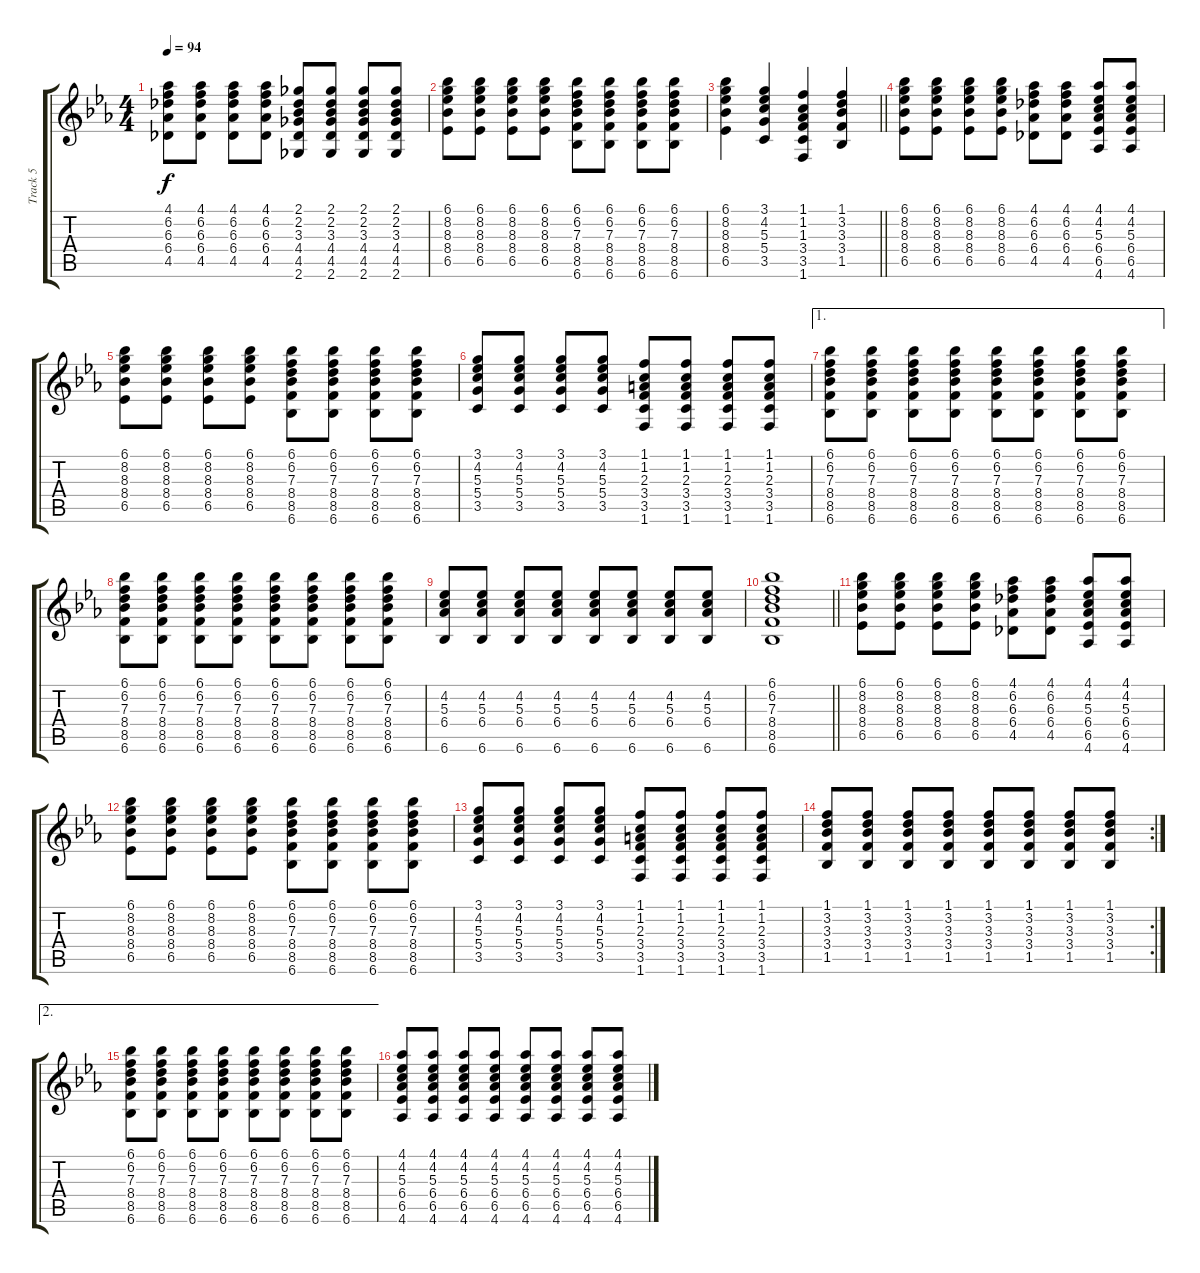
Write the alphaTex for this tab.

\track ("Track 5" "Track 5") {instrument acousticguitarsteel}
\staff {score tabs}
\tuning (E4 B3 G3 D3 A2 E2) {hide}
\ts (4 4)
\tempo 94
\clef g2
\ks eb
(4.1 6.2 6.3 6.4 4.5).8{dy f} (4.1 6.2 6.3 6.4 4.5).8 (4.1 6.2 6.3 6.4 4.5).8 (4.1 6.2 6.3 6.4 4.5).8 (2.1 2.2 3.3 4.4 4.5 2.6).8 (2.1 2.2 3.3 4.4 4.5 2.6).8 (2.1 2.2 3.3 4.4 4.5 2.6).8 (2.1 2.2 3.3 4.4 4.5 2.6).8 |
(6.1 8.2 8.3 8.4 6.5).8 (6.1 8.2 8.3 8.4 6.5).8 (6.1 8.2 8.3 8.4 6.5).8 (6.1 8.2 8.3 8.4 6.5).8 (6.1 6.2 7.3 8.4 8.5 6.6).8 (6.1 6.2 7.3 8.4 8.5 6.6).8 (6.1 6.2 7.3 8.4 8.5 6.6).8 (6.1 6.2 7.3 8.4 8.5 6.6).8 |
\barLineRight lightlight
(6.1 8.2 8.3 8.4 6.5).4 (3.1 4.2 5.3 5.4 3.5).4 (1.1 1.2 1.3 3.4 3.5 1.6).4 (1.1 3.2 3.3 3.4 1.5).4 |
(6.1 8.2 8.3 8.4 6.5).8 (6.1 8.2 8.3 8.4 6.5).8 (6.1 8.2 8.3 8.4 6.5).8 (6.1 8.2 8.3 8.4 6.5).8 (4.1 6.2 6.3 6.4 4.5).8 (4.1 6.2 6.3 6.4 4.5).8 (4.1 4.2 5.3 6.4 6.5 4.6).8 (4.1 4.2 5.3 6.4 6.5 4.6).8 |
(6.1 8.2 8.3 8.4 6.5).8 (6.1 8.2 8.3 8.4 6.5).8 (6.1 8.2 8.3 8.4 6.5).8 (6.1 8.2 8.3 8.4 6.5).8 (6.1 6.2 7.3 8.4 8.5 6.6).8 (6.1 6.2 7.3 8.4 8.5 6.6).8 (6.1 6.2 7.3 8.4 8.5 6.6).8 (6.1 6.2 7.3 8.4 8.5 6.6).8 |
(3.1 4.2 5.3 5.4 3.5).8 (3.1 4.2 5.3 5.4 3.5).8 (3.1 4.2 5.3 5.4 3.5).8 (3.1 4.2 5.3 5.4 3.5).8 (1.1 1.2 2.3 3.4 3.5 1.6).8 (1.1 1.2 2.3 3.4 3.5 1.6).8 (1.1 1.2 2.3 3.4 3.5 1.6).8 (1.1 1.2 2.3 3.4 3.5 1.6).8 |
\ae 1
(6.1 6.2 7.3 8.4 8.5 6.6).8 (6.1 6.2 7.3 8.4 8.5 6.6).8 (6.1 6.2 7.3 8.4 8.5 6.6).8 (6.1 6.2 7.3 8.4 8.5 6.6).8 (6.1 6.2 7.3 8.4 8.5 6.6).8 (6.1 6.2 7.3 8.4 8.5 6.6).8 (6.1 6.2 7.3 8.4 8.5 6.6).8 (6.1 6.2 7.3 8.4 8.5 6.6).8 |
(6.1 6.2 7.3 8.4 8.5 6.6).8 (6.1 6.2 7.3 8.4 8.5 6.6).8 (6.1 6.2 7.3 8.4 8.5 6.6).8 (6.1 6.2 7.3 8.4 8.5 6.6).8 (6.1 6.2 7.3 8.4 8.5 6.6).8 (6.1 6.2 7.3 8.4 8.5 6.6).8 (6.1 6.2 7.3 8.4 8.5 6.6).8 (6.1 6.2 7.3 8.4 8.5 6.6).8 |
(4.2 5.3 6.4 6.6).8 (4.2 5.3 6.4 6.6).8 (4.2 5.3 6.4 6.6).8 (4.2 5.3 6.4 6.6).8 (4.2 5.3 6.4 6.6).8 (4.2 5.3 6.4 6.6).8 (4.2 5.3 6.4 6.6).8 (4.2 5.3 6.4 6.6).8 |
\barLineRight lightlight
(6.1 6.2 7.3 8.4 8.5 6.6).1 |
(6.1 8.2 8.3 8.4 6.5).8 (6.1 8.2 8.3 8.4 6.5).8 (6.1 8.2 8.3 8.4 6.5).8 (6.1 8.2 8.3 8.4 6.5).8 (4.1 6.2 6.3 6.4 4.5).8 (4.1 6.2 6.3 6.4 4.5).8 (4.1 4.2 5.3 6.4 6.5 4.6).8 (4.1 4.2 5.3 6.4 6.5 4.6).8 |
(6.1 8.2 8.3 8.4 6.5).8 (6.1 8.2 8.3 8.4 6.5).8 (6.1 8.2 8.3 8.4 6.5).8 (6.1 8.2 8.3 8.4 6.5).8 (6.1 6.2 7.3 8.4 8.5 6.6).8 (6.1 6.2 7.3 8.4 8.5 6.6).8 (6.1 6.2 7.3 8.4 8.5 6.6).8 (6.1 6.2 7.3 8.4 8.5 6.6).8 |
(3.1 4.2 5.3 5.4 3.5).8 (3.1 4.2 5.3 5.4 3.5).8 (3.1 4.2 5.3 5.4 3.5).8 (3.1 4.2 5.3 5.4 3.5).8 (1.1 1.2 2.3 3.4 3.5 1.6).8 (1.1 1.2 2.3 3.4 3.5 1.6).8 (1.1 1.2 2.3 3.4 3.5 1.6).8 (1.1 1.2 2.3 3.4 3.5 1.6).8 |
\rc 2
(1.1 3.2 3.3 3.4 1.5).8 (1.1 3.2 3.3 3.4 1.5).8 (1.1 3.2 3.3 3.4 1.5).8 (1.1 3.2 3.3 3.4 1.5).8 (1.1 3.2 3.3 3.4 1.5).8 (1.1 3.2 3.3 3.4 1.5).8 (1.1 3.2 3.3 3.4 1.5).8 (1.1 3.2 3.3 3.4 1.5).8 |
\ae 2
(6.1 6.2 7.3 8.4 8.5 6.6).8 (6.1 6.2 7.3 8.4 8.5 6.6).8 (6.1 6.2 7.3 8.4 8.5 6.6).8 (6.1 6.2 7.3 8.4 8.5 6.6).8 (6.1 6.2 7.3 8.4 8.5 6.6).8 (6.1 6.2 7.3 8.4 8.5 6.6).8 (6.1 6.2 7.3 8.4 8.5 6.6).8 (6.1 6.2 7.3 8.4 8.5 6.6).8 |
(4.1 4.2 5.3 6.4 6.5 4.6).8 (4.1 4.2 5.3 6.4 6.5 4.6).8 (4.1 4.2 5.3 6.4 6.5 4.6).8 (4.1 4.2 5.3 6.4 6.5 4.6).8 (4.1 4.2 5.3 6.4 6.5 4.6).8 (4.1 4.2 5.3 6.4 6.5 4.6).8 (4.1 4.2 5.3 6.4 6.5 4.6).8 (4.1 4.2 5.3 6.4 6.5 4.6).8
